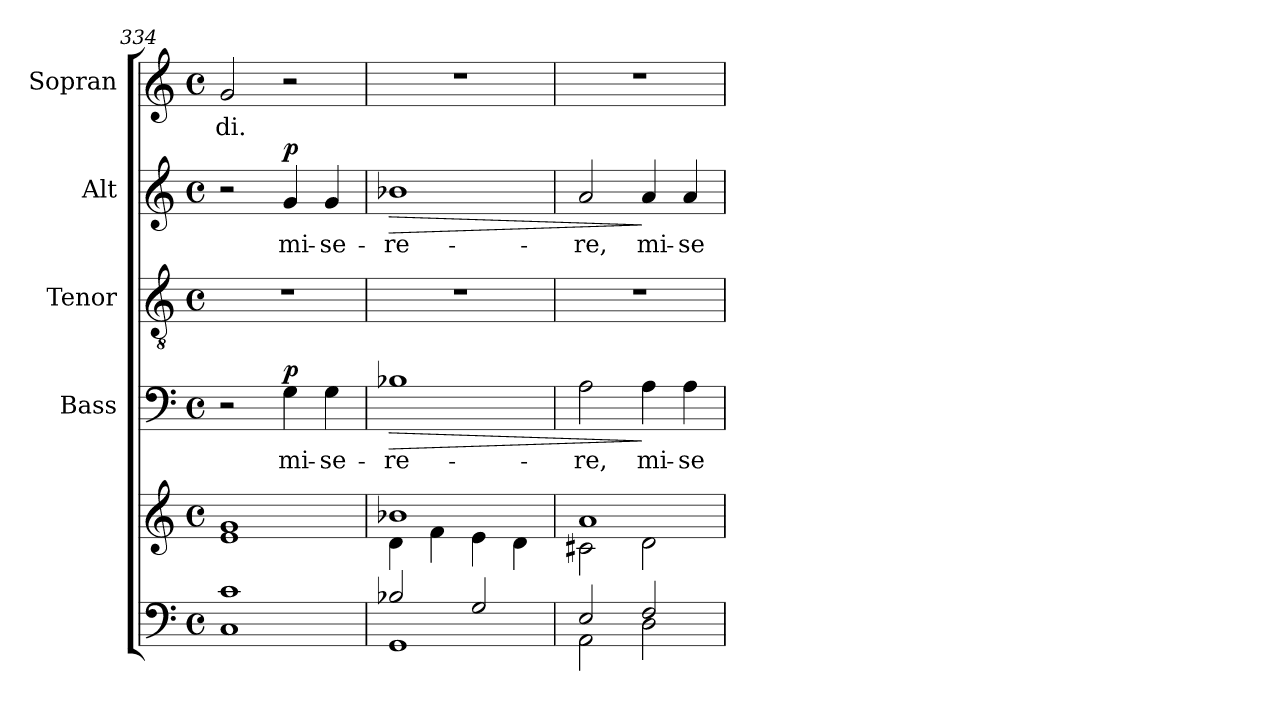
**kern	**kern	**kern	**text	**dynam	**kern	**kern	**text	**dynam	**kern	**text
*part5	*part5	*part4	*part4	*part4	*part3	*part2	*part2	*part2	*part1	*part1
*staff6	*staff5	*staff4	*staff4	*staff4	*staff3	*staff2	*staff2	*staff2	*staff1	*staff1
*	*	*I"Bass	*	*	*I"Tenor	*I"Alt	*	*	*I"Sopran	*
*	*	*I'B.	*	*	*I'T.	*I'A.	*	*	*I'S.	*
*clefF4	*clefG2	*clefF4	*	*	*clefGv2	*clefG2	*	*	*clefG2	*
*k[]	*k[]	*k[]	*	*	*k[]	*k[]	*	*	*k[]	*
*C:	*C:	*C:	*	*	*C:	*C:	*	*	*C:	*
*M4/4	*M4/4	*M4/4	*	*	*M4/4	*M4/4	*	*	*M4/4	*
*met(c)	*met(c)	*met(c)	*	*	*met(c)	*met(c)	*	*	*met(c)	*
=334	=334	=334	=334	=334	=334	=334	=334	=334	=334	=334
*^	*^	*	*	*	*	*	*	*	*	*
!	!	!	!	!	!	!	!	!	!	!	!	!LO:LY:b
1c	1C	1g	1e	2r	.	.	1r	2r	.	.	2g/	-di.
!	!	!	!	!	!LO:LY:b	!LO:DY:a	!	!	!LO:LY:b	!LO:DY:a	!	!
.	.	.	.	4G\	mi-	p	.	4g/	mi-	p	2r	.
!	!	!	!	!	!LO:LY:b	!	!	!	!LO:LY:b	!	!	!
.	.	.	.	4G\	-se-	.	.	4g/	-se-	.	.	.
=335	=335	=335	=335	=335	=335	=335	=335	=335	=335	=335	=335	=335
!	!	!	!	!	!LO:LY:b	!LO:HP:b	!	!	!LO:LY:b	!LO:HP:b	!	!
2B-X/	1GG	1b-X	4d\	1B-X	-re-	>	1r	1b-X	-re-	>	1r	.
.	.	.	4f\	.	.	.	.	.	.	.	.	.
2G/	.	.	4e\	.	.	.	.	.	.	.	.	.
.	.	.	4d\	.	.	.	.	.	.	.	.	.
=336	=336	=336	=336	=336	=336	=336	=336	=336	=336	=336	=336	=336
!	!	!	!	!	!LO:LY:b	!	!	!	!LO:LY:b	!	!	!
2E/	2AA\	1a	2c#X\	2A\	-re,	.	1r	2a/	-re,	.	1r	.
!	!	!	!	!	!LO:LY:b	!	!	!	!LO:LY:b	!	!	!
2F/	2D\	.	2d\	4A\	mi-	]	.	4a/	mi-	]	.	.
!	!	!	!	!	!LO:LY:b	!	!	!	!LO:LY:b	!	!	!
.	.	.	.	4A\	-se-	.	.	4a/	-se-	.	.	.
*v	*v	*	*	*	*	*	*	*	*	*	*	*
*	*v	*v	*	*	*	*	*	*	*	*	*
=	=	=	=	=	=	=	=	=	=	=
*-	*-	*-	*-	*-	*-	*-	*-	*-	*-	*-
